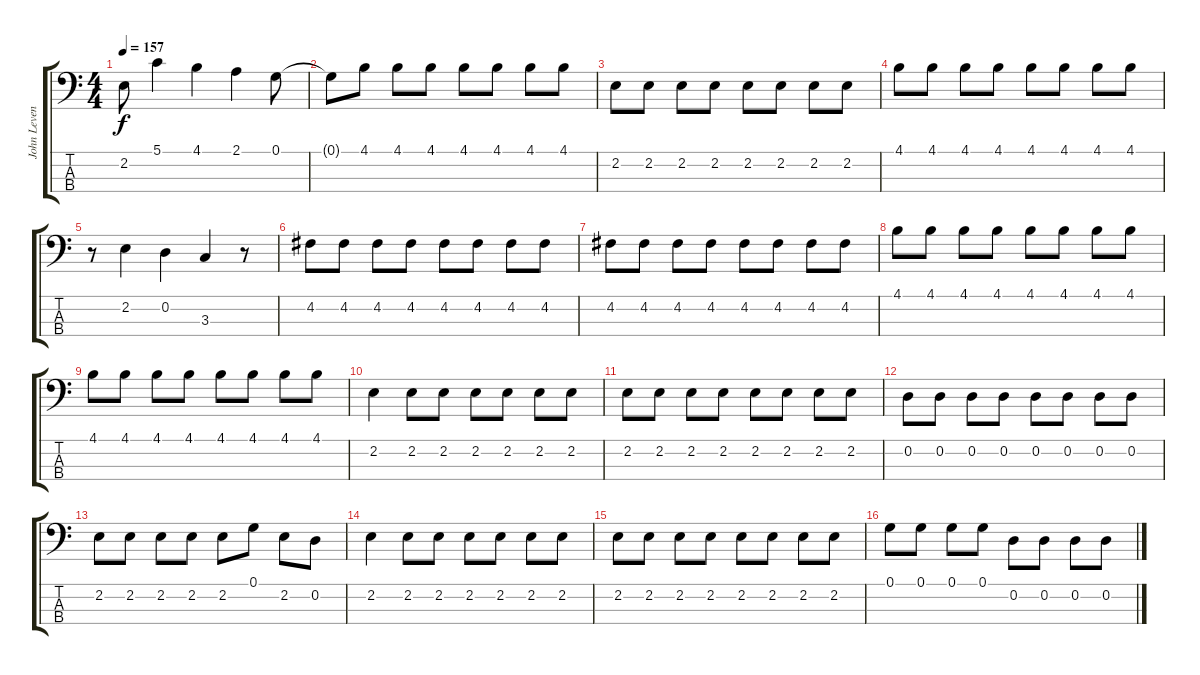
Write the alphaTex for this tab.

\track ("John Leven" "John Leven") {instrument electricbassfinger}
\staff {score tabs}
\tuning (G2 D2 A1 E1) {hide}
\ts (4 4)
\tempo 157
\clef f4
\ks c
2.2.8{dy f} 5.1.4 4.1.4 2.1.4 0.1.8 |
0.1{t}.8 4.1.8 4.1.8 4.1.8 4.1.8 4.1.8 4.1.8 4.1.8 |
2.2.8 2.2.8 2.2.8 2.2.8 2.2.8 2.2.8 2.2.8 2.2.8 |
4.1.8 4.1.8 4.1.8 4.1.8 4.1.8 4.1.8 4.1.8 4.1.8 |
r.8 2.2.4 0.2.4 3.3.4 r.8 |
4.2.8 4.2.8 4.2.8 4.2.8 4.2.8 4.2.8 4.2.8 4.2.8 |
4.2.8 4.2.8 4.2.8 4.2.8 4.2.8 4.2.8 4.2.8 4.2.8 |
4.1.8 4.1.8 4.1.8 4.1.8 4.1.8 4.1.8 4.1.8 4.1.8 |
4.1.8 4.1.8 4.1.8 4.1.8 4.1.8 4.1.8 4.1.8 4.1.8 |
2.2.4 2.2.8 2.2.8 2.2.8 2.2.8 2.2.8 2.2.8 |
2.2.8 2.2.8 2.2.8 2.2.8 2.2.8 2.2.8 2.2.8 2.2.8 |
0.2.8 0.2.8 0.2.8 0.2.8 0.2.8 0.2.8 0.2.8 0.2.8 |
2.2.8 2.2.8 2.2.8 2.2.8 2.2.8 0.1.8 2.2.8 0.2.8 |
2.2.4 2.2.8 2.2.8 2.2.8 2.2.8 2.2.8 2.2.8 |
2.2.8 2.2.8 2.2.8 2.2.8 2.2.8 2.2.8 2.2.8 2.2.8 |
0.1.8 0.1.8 0.1.8 0.1.8 0.2.8 0.2.8 0.2.8 0.2.8
